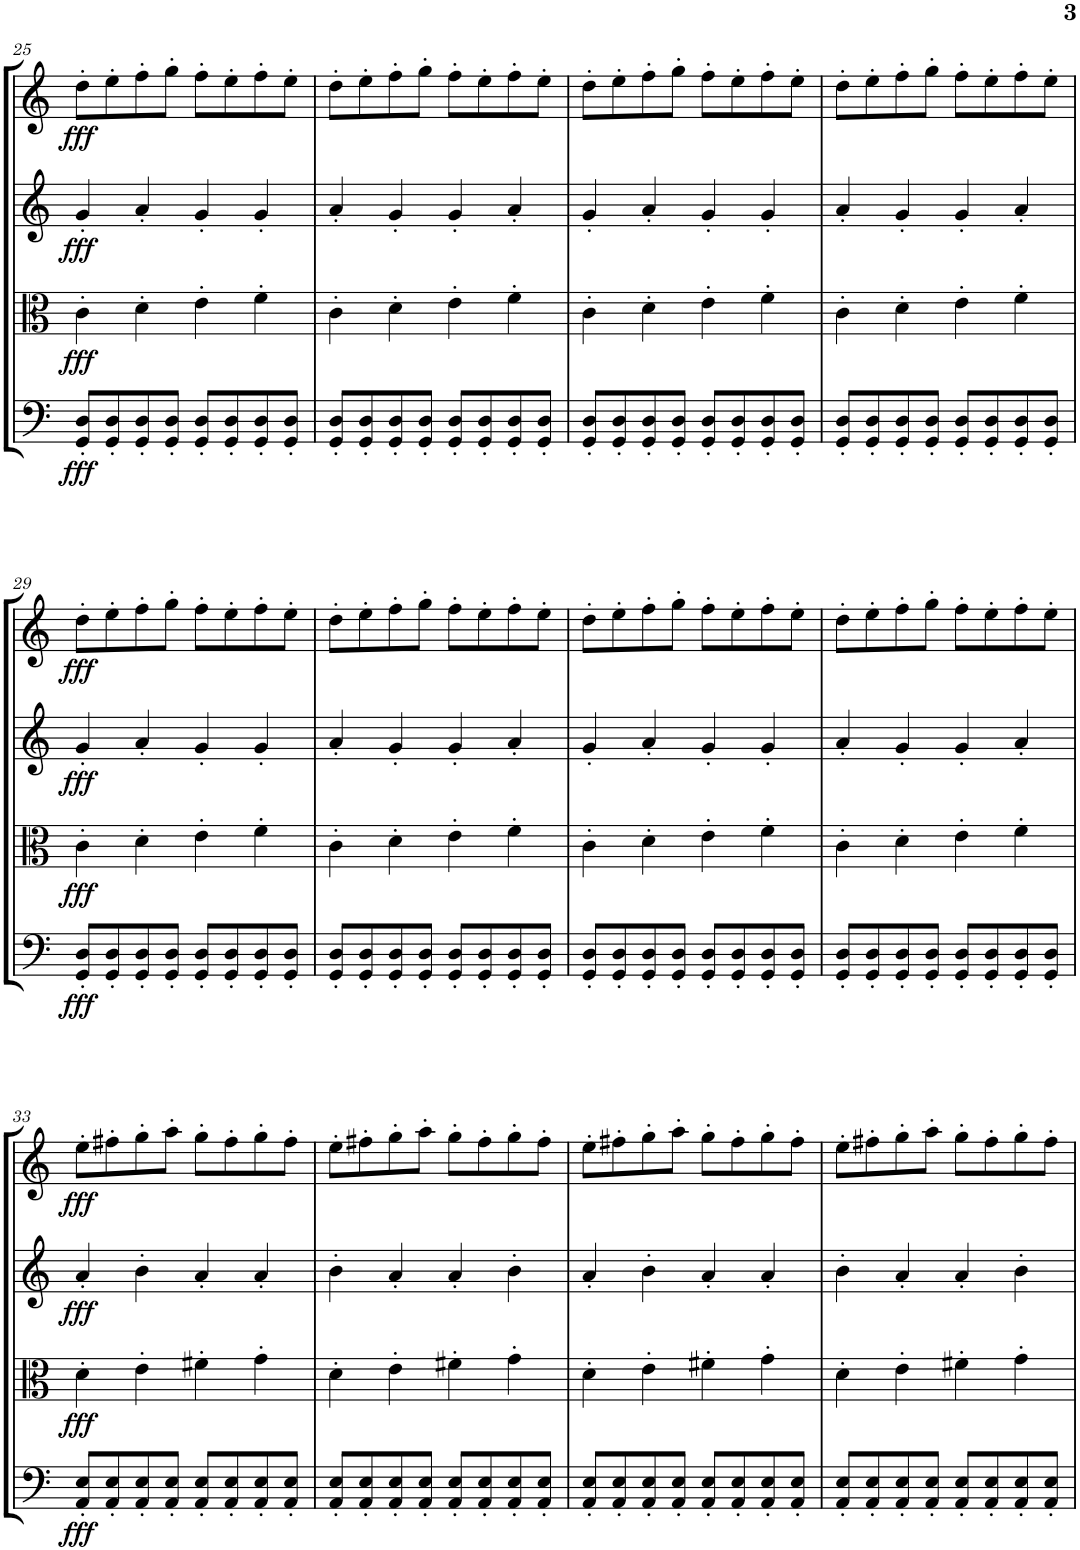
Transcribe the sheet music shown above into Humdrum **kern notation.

**kern	**dynam	**kern	**dynam	**kern	**dynam	**kern	**dynam
*part4	*part4	*part3	*part3	*part2	*part2	*part1	*part1
*staff4	*staff4	*staff3	*staff3	*staff2	*staff2	*staff1	*staff1
*I"Violoncello	*	*I"Viola	*	*I"Violin II	*	*I"Violin I	*
*I'Vc	*	*I'Vla	*	*I'Vln	*	*I'Vln	*
!!LO:PB:g=z
*clefF4	*	*clefC3	*	*clefG2	*	*clefG2	*
*k[]	*	*k[]	*	*k[]	*	*k[]	*
*M4/4	*	*M4/4	*	*M4/4	*	*M4/4	*
=25	=25	=25	=25	=25	=25	=25	=25
!	!LO:DY:b	!	!LO:DY:b	!	!LO:DY:b	!	!LO:DY:b
8GG/' 8D/'L	fff	4c'\	fff	4g'/	fff	8dd'\L	fff
8GG/' 8D/'	.	.	.	.	.	8ee'\	.
8GG/' 8D/'	.	4d'\	.	4a'/	.	8ff'\	.
8GG/' 8D/'J	.	.	.	.	.	8gg'\J	.
8GG/' 8D/'L	.	4e'\	.	4g'/	.	8ff'\L	.
8GG/' 8D/'	.	.	.	.	.	8ee'\	.
8GG/' 8D/'	.	4f'\	.	4g'/	.	8ff'\	.
8GG/' 8D/'J	.	.	.	.	.	8ee'\J	.
=26	=26	=26	=26	=26	=26	=26	=26
8GG/' 8D/'L	.	4c'\	.	4a'/	.	8dd'\L	.
8GG/' 8D/'	.	.	.	.	.	8ee'\	.
8GG/' 8D/'	.	4d'\	.	4g'/	.	8ff'\	.
8GG/' 8D/'J	.	.	.	.	.	8gg'\J	.
8GG/' 8D/'L	.	4e'\	.	4g'/	.	8ff'\L	.
8GG/' 8D/'	.	.	.	.	.	8ee'\	.
8GG/' 8D/'	.	4f'\	.	4a'/	.	8ff'\	.
8GG/' 8D/'J	.	.	.	.	.	8ee'\J	.
=27	=27	=27	=27	=27	=27	=27	=27
8GG/' 8D/'L	.	4c'\	.	4g'/	.	8dd'\L	.
8GG/' 8D/'	.	.	.	.	.	8ee'\	.
8GG/' 8D/'	.	4d'\	.	4a'/	.	8ff'\	.
8GG/' 8D/'J	.	.	.	.	.	8gg'\J	.
8GG/' 8D/'L	.	4e'\	.	4g'/	.	8ff'\L	.
8GG/' 8D/'	.	.	.	.	.	8ee'\	.
8GG/' 8D/'	.	4f'\	.	4g'/	.	8ff'\	.
8GG/' 8D/'J	.	.	.	.	.	8ee'\J	.
=28	=28	=28	=28	=28	=28	=28	=28
8GG/' 8D/'L	.	4c'\	.	4a'/	.	8dd'\L	.
8GG/' 8D/'	.	.	.	.	.	8ee'\	.
8GG/' 8D/'	.	4d'\	.	4g'/	.	8ff'\	.
8GG/' 8D/'J	.	.	.	.	.	8gg'\J	.
8GG/' 8D/'L	.	4e'\	.	4g'/	.	8ff'\L	.
8GG/' 8D/'	.	.	.	.	.	8ee'\	.
8GG/' 8D/'	.	4f'\	.	4a'/	.	8ff'\	.
8GG/' 8D/'J	.	.	.	.	.	8ee'\J	.
!!LO:LB:g=z
=29	=29	=29	=29	=29	=29	=29	=29
!	!LO:DY:b	!	!LO:DY:b	!	!LO:DY:b	!	!LO:DY:b
8GG/' 8D/'L	fff	4c'\	fff	4g'/	fff	8dd'\L	fff
8GG/' 8D/'	.	.	.	.	.	8ee'\	.
8GG/' 8D/'	.	4d'\	.	4a'/	.	8ff'\	.
8GG/' 8D/'J	.	.	.	.	.	8gg'\J	.
8GG/' 8D/'L	.	4e'\	.	4g'/	.	8ff'\L	.
8GG/' 8D/'	.	.	.	.	.	8ee'\	.
8GG/' 8D/'	.	4f'\	.	4g'/	.	8ff'\	.
8GG/' 8D/'J	.	.	.	.	.	8ee'\J	.
=30	=30	=30	=30	=30	=30	=30	=30
8GG/' 8D/'L	.	4c'\	.	4a'/	.	8dd'\L	.
8GG/' 8D/'	.	.	.	.	.	8ee'\	.
8GG/' 8D/'	.	4d'\	.	4g'/	.	8ff'\	.
8GG/' 8D/'J	.	.	.	.	.	8gg'\J	.
8GG/' 8D/'L	.	4e'\	.	4g'/	.	8ff'\L	.
8GG/' 8D/'	.	.	.	.	.	8ee'\	.
8GG/' 8D/'	.	4f'\	.	4a'/	.	8ff'\	.
8GG/' 8D/'J	.	.	.	.	.	8ee'\J	.
=31	=31	=31	=31	=31	=31	=31	=31
8GG/' 8D/'L	.	4c'\	.	4g'/	.	8dd'\L	.
8GG/' 8D/'	.	.	.	.	.	8ee'\	.
8GG/' 8D/'	.	4d'\	.	4a'/	.	8ff'\	.
8GG/' 8D/'J	.	.	.	.	.	8gg'\J	.
8GG/' 8D/'L	.	4e'\	.	4g'/	.	8ff'\L	.
8GG/' 8D/'	.	.	.	.	.	8ee'\	.
8GG/' 8D/'	.	4f'\	.	4g'/	.	8ff'\	.
8GG/' 8D/'J	.	.	.	.	.	8ee'\J	.
=32	=32	=32	=32	=32	=32	=32	=32
8GG/' 8D/'L	.	4c'\	.	4a'/	.	8dd'\L	.
8GG/' 8D/'	.	.	.	.	.	8ee'\	.
8GG/' 8D/'	.	4d'\	.	4g'/	.	8ff'\	.
8GG/' 8D/'J	.	.	.	.	.	8gg'\J	.
8GG/' 8D/'L	.	4e'\	.	4g'/	.	8ff'\L	.
8GG/' 8D/'	.	.	.	.	.	8ee'\	.
8GG/' 8D/'	.	4f'\	.	4a'/	.	8ff'\	.
8GG/' 8D/'J	.	.	.	.	.	8ee'\J	.
!!LO:LB:g=z
=33	=33	=33	=33	=33	=33	=33	=33
!	!LO:DY:b	!	!LO:DY:b	!	!LO:DY:b	!	!LO:DY:b
8AA/' 8E/'L	fff	4d'\	fff	4a'/	fff	8ee'\L	fff
8AA/' 8E/'	.	.	.	.	.	8ff#X'\	.
8AA/' 8E/'	.	4e'\	.	4b'\	.	8gg'\	.
8AA/' 8E/'J	.	.	.	.	.	8aa'\J	.
8AA/' 8E/'L	.	4f#X'\	.	4a'/	.	8gg'\L	.
8AA/' 8E/'	.	.	.	.	.	8ff#'\	.
8AA/' 8E/'	.	4g'\	.	4a'/	.	8gg'\	.
8AA/' 8E/'J	.	.	.	.	.	8ff#'\J	.
=34	=34	=34	=34	=34	=34	=34	=34
8AA/' 8E/'L	.	4d'\	.	4b'\	.	8ee'\L	.
8AA/' 8E/'	.	.	.	.	.	8ff#X'\	.
8AA/' 8E/'	.	4e'\	.	4a'/	.	8gg'\	.
8AA/' 8E/'J	.	.	.	.	.	8aa'\J	.
8AA/' 8E/'L	.	4f#X'\	.	4a'/	.	8gg'\L	.
8AA/' 8E/'	.	.	.	.	.	8ff#'\	.
8AA/' 8E/'	.	4g'\	.	4b'\	.	8gg'\	.
8AA/' 8E/'J	.	.	.	.	.	8ff#'\J	.
=35	=35	=35	=35	=35	=35	=35	=35
8AA/' 8E/'L	.	4d'\	.	4a'/	.	8ee'\L	.
8AA/' 8E/'	.	.	.	.	.	8ff#X'\	.
8AA/' 8E/'	.	4e'\	.	4b'\	.	8gg'\	.
8AA/' 8E/'J	.	.	.	.	.	8aa'\J	.
8AA/' 8E/'L	.	4f#X'\	.	4a'/	.	8gg'\L	.
8AA/' 8E/'	.	.	.	.	.	8ff#'\	.
8AA/' 8E/'	.	4g'\	.	4a'/	.	8gg'\	.
8AA/' 8E/'J	.	.	.	.	.	8ff#'\J	.
=36	=36	=36	=36	=36	=36	=36	=36
8AA/' 8E/'L	.	4d'\	.	4b'\	.	8ee'\L	.
8AA/' 8E/'	.	.	.	.	.	8ff#X'\	.
8AA/' 8E/'	.	4e'\	.	4a'/	.	8gg'\	.
8AA/' 8E/'J	.	.	.	.	.	8aa'\J	.
8AA/' 8E/'L	.	4f#X'\	.	4a'/	.	8gg'\L	.
8AA/' 8E/'	.	.	.	.	.	8ff#'\	.
8AA/' 8E/'	.	4g'\	.	4b'\	.	8gg'\	.
8AA/' 8E/'J	.	.	.	.	.	8ff#'\J	.
=	=	=	=	=	=	=	=
*-	*-	*-	*-	*-	*-	*-	*-
